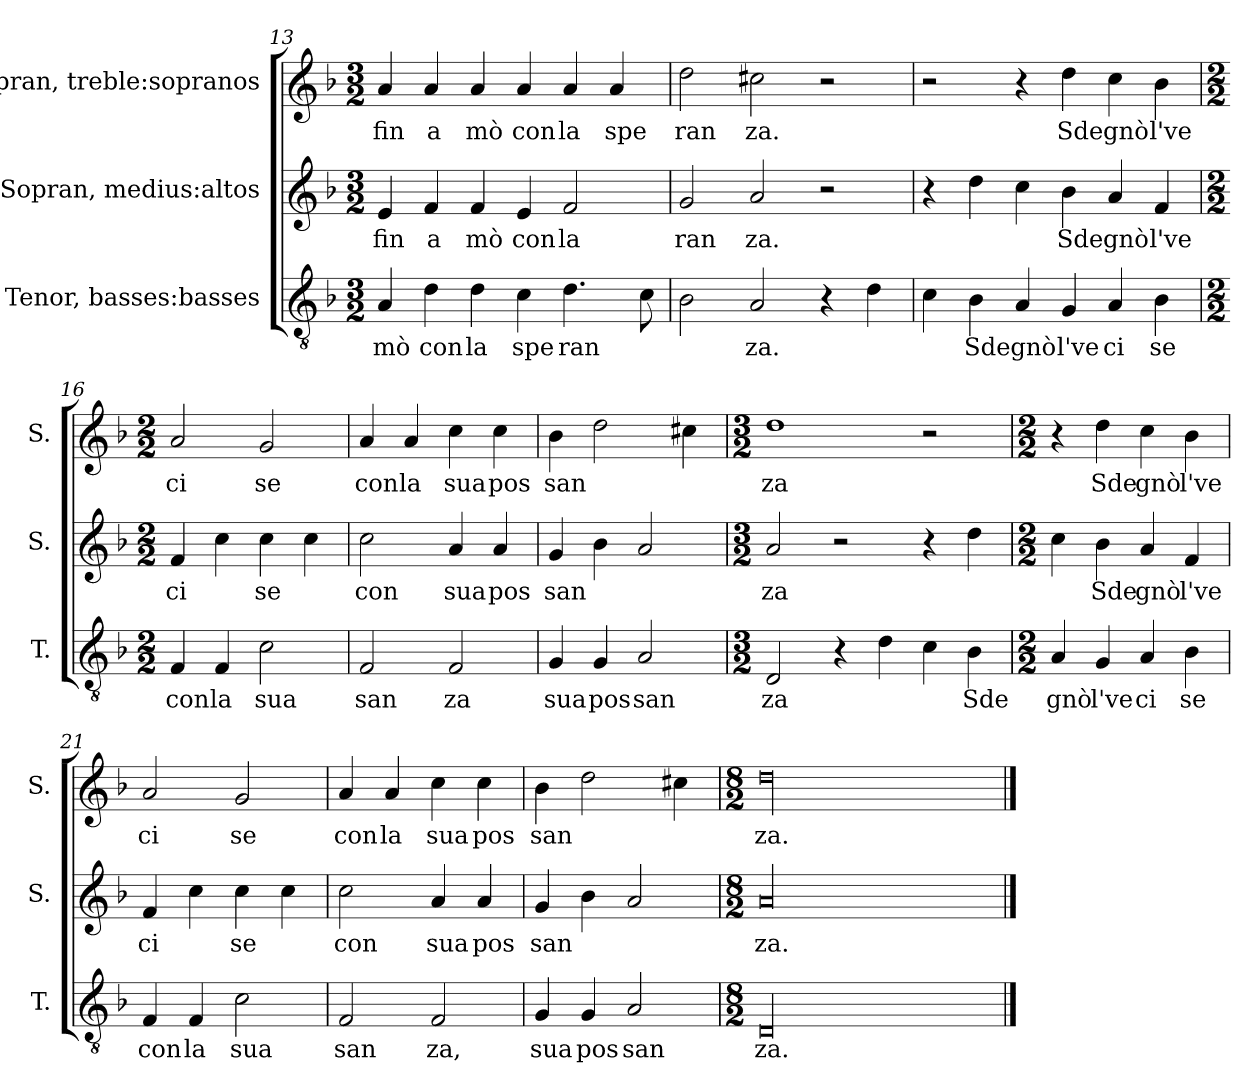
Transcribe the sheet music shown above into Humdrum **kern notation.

**kern	**text	**kern	**text	**kern	**text
*part3	*part3	*part2	*part2	*part1	*part1
*staff3	*staff3	*staff2	*staff2	*staff1	*staff1
*I"Tenor, basses:basses	*	*I"Sopran, medius:altos	*	*I"Sopran, treble:sopranos	*
*I'T.	*	*I'S.	*	*I'S.	*
*clefGv2	*	*clefG2	*	*clefG2	*
*k[b-]	*	*k[b-]	*	*k[b-]	*
*M3/2	*	*M3/2	*	*M3/2	*
=13	=13	=13	=13	=13	=13
!	!LO:LY:b	!	!LO:LY:b	!	!LO:LY:b
4A/	mò	4e/	fin	4a/	fin
!	!LO:LY:b	!	!LO:LY:b	!	!LO:LY:b
4d\	con	4f/	a	4a/	a
!	!LO:LY:b	!	!LO:LY:b	!	!LO:LY:b
4d\	la	4f/	mò	4a/	mò
!	!LO:LY:b	!	!LO:LY:b	!	!LO:LY:b
4c\	spe	4e/	con	4a/	con
!	!LO:LY:b	!	!LO:LY:b	!	!LO:LY:b
4.d\	ran	2f/	la	4a/	la
!	!	!	!	!	!LO:LY:b
.	.	.	.	4a/	spe
8c\	.	.	.	.	.
=14	=14	=14	=14	=14	=14
!	!	!	!LO:LY:b	!	!LO:LY:b
2B-\	.	2g/	ran	2dd\	ran
!	!LO:LY:b	!	!LO:LY:b	!	!LO:LY:b
2A/	za.	2a/	za.	2cc#X\	za.
4r	.	2r	.	2r	.
4d\	.	.	.	.	.
!!LO:PB:g=z
=15	=15	=15	=15	=15	=15
4c\	.	4r	.	2r	.
!	!LO:LY:b	!	!	!	!
4B-\	Sde	4dd\	.	.	.
!	!LO:LY:b	!	!	!	!
4A/	gnò	4cc\	.	4r	.
!	!LO:LY:b	!	!LO:LY:b	!	!LO:LY:b
4G/	l've	4b-\	Sde	4dd\	Sde
!	!LO:LY:b	!	!LO:LY:b	!	!LO:LY:b
4A/	ci	4a/	gnò	4cc\	gnò
!	!LO:LY:b	!	!LO:LY:b	!	!LO:LY:b
4B-\	se	4f/	l've	4b-\	l've
=16	=16	=16	=16	=16	=16
*M2/2	*	*M2/2	*	*M2/2	*
!	!LO:LY:b	!	!LO:LY:b	!	!LO:LY:b
4F/	con	4f/	ci	2a/	ci
!	!LO:LY:b	!	!	!	!
4F/	la	4cc\	.	.	.
!	!LO:LY:b	!	!LO:LY:b	!	!LO:LY:b
2c\	sua	4cc\	se	2g/	se
.	.	4cc\	.	.	.
=17	=17	=17	=17	=17	=17
!	!LO:LY:b	!	!LO:LY:b	!	!LO:LY:b
2F/	san	2cc\	con	4a/	con
!	!	!	!	!	!LO:LY:b
.	.	.	.	4a/	la
!	!LO:LY:b	!	!LO:LY:b	!	!LO:LY:b
2F/	za	4a/	sua	4cc\	sua
!	!	!	!LO:LY:b	!	!LO:LY:b
.	.	4a/	pos	4cc\	pos
=18	=18	=18	=18	=18	=18
!	!LO:LY:b	!	!LO:LY:b	!	!LO:LY:b
4G/	sua	4g/	san	4b-\	san
!	!LO:LY:b	!	!	!	!
4G/	pos	4b-\	.	2dd\	.
!	!LO:LY:b	!	!	!	!
2A/	san	2a/	.	.	.
.	.	.	.	4cc#X\	.
=19	=19	=19	=19	=19	=19
*M3/2	*	*M3/2	*	*M3/2	*
!	!LO:LY:b	!	!LO:LY:b	!	!LO:LY:b
2D/	za	2a/	za	1dd	za
4r	.	2r	.	.	.
4d\	.	.	.	.	.
4c\	.	4r	.	2r	.
!	!LO:LY:b	!	!	!	!
4B-\	Sde	4dd\	.	.	.
!!LO:LB:g=z
=20	=20	=20	=20	=20	=20
*M2/2	*	*M2/2	*	*M2/2	*
!	!LO:LY:b	!	!	!	!
4A/	gnò	4cc\	.	4r	.
!	!LO:LY:b	!	!LO:LY:b	!	!LO:LY:b
4G/	l've	4b-\	Sde	4dd\	Sde
!	!LO:LY:b	!	!LO:LY:b	!	!LO:LY:b
4A/	ci	4a/	gnò	4cc\	gnò
!	!LO:LY:b	!	!LO:LY:b	!	!LO:LY:b
4B-\	se	4f/	l've	4b-\	l've
=21	=21	=21	=21	=21	=21
!	!LO:LY:b	!	!LO:LY:b	!	!LO:LY:b
4F/	con	4f/	ci	2a/	ci
!	!LO:LY:b	!	!	!	!
4F/	la	4cc\	.	.	.
!	!LO:LY:b	!	!LO:LY:b	!	!LO:LY:b
2c\	sua	4cc\	se	2g/	se
.	.	4cc\	.	.	.
=22	=22	=22	=22	=22	=22
!	!LO:LY:b	!	!LO:LY:b	!	!LO:LY:b
2F/	san	2cc\	con	4a/	con
!	!	!	!	!	!LO:LY:b
.	.	.	.	4a/	la
!	!LO:LY:b	!	!LO:LY:b	!	!LO:LY:b
2F/	za,	4a/	sua	4cc\	sua
!	!	!	!LO:LY:b	!	!LO:LY:b
.	.	4a/	pos	4cc\	pos
=23	=23	=23	=23	=23	=23
!	!LO:LY:b	!	!LO:LY:b	!	!LO:LY:b
4G/	sua	4g/	san	4b-\	san
!	!LO:LY:b	!	!	!	!
4G/	pos	4b-\	.	2dd\	.
!	!LO:LY:b	!	!	!	!
2A/	san	2a/	.	.	.
.	.	.	.	4cc#X\	.
=24	=24	=24	=24	=24	=24
*M8/2	*	*M8/2	*	*M8/2	*
!	!LO:LY:b	!	!LO:LY:b	!	!LO:LY:b
00D/	za.	00a/	za.	00dd\	za.
==	==	==	==	==	==
*-	*-	*-	*-	*-	*-
